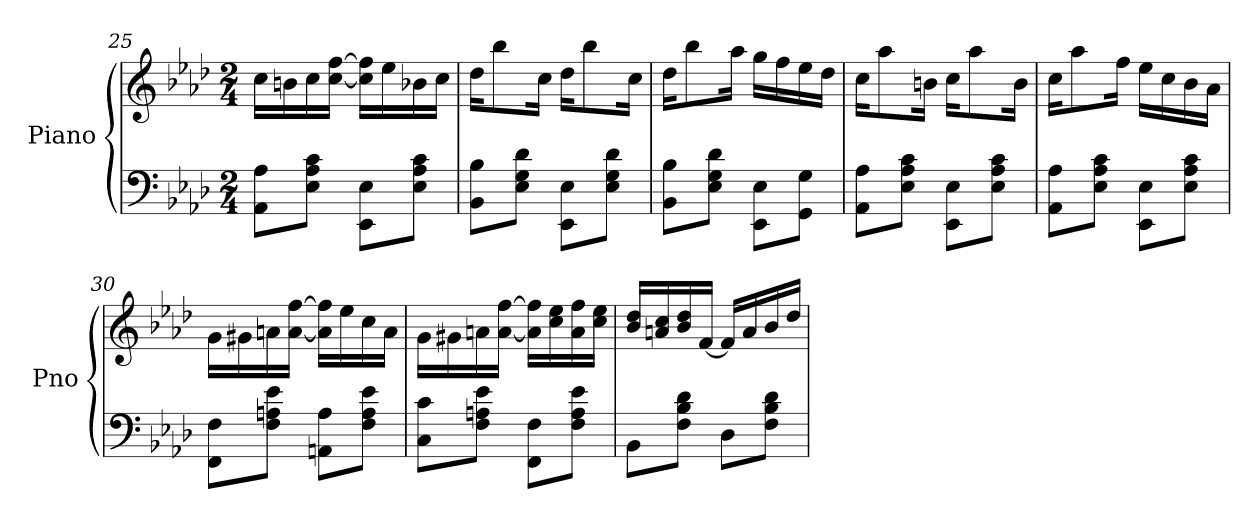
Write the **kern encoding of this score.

**kern	**kern
*part1	*part1
*staff2	*staff1
*I"Piano	*
*I'Pno	*
!!LO:PB:g=z
*clefF4	*clefG2
*k[b-e-a-d-]	*k[b-e-a-d-]
*M2/4	*M2/4
=25	=25
8AA-\ 8A-\L	16cc\LL
.	16bn\
8E-\ 8A-\ 8c\J	16cc\
.	[16cc\ [16ff\JJ
8EE-\ 8E-\L	16cc\] 16ff\]LL
.	16ee-\
8E-\ 8A-\ 8c\J	16b-X\
.	16cc\JJ
=26	=26
8BB-\ 8B-\L	16dd-\KL
.	8bb-\
8E-\ 8G\ 8d-\J	.
.	16cc\Jk
8EE-\ 8E-\L	16dd-\KL
.	8bb-\
8E-\ 8G\ 8d-\J	.
.	16cc\Jk
=27	=27
8BB-\ 8B-\L	16dd-\KL
.	8bb-\
8E-\ 8G\ 8d-\J	.
.	16aa-\Jk
8EE-\ 8E-\L	16gg\LL
.	16ff\
8GG\ 8G\J	16ee-\
.	16dd-\JJ
=28	=28
8AA-\ 8A-\L	16cc\KL
.	8aa-\
8E-\ 8A-\ 8c\J	.
.	16bn\Jk
8EE-\ 8E-\L	16cc\KL
.	8aa-\
8E-\ 8A-\ 8c\J	.
.	16b\Jk
=29	=29
8AA-\ 8A-\L	16cc\KL
.	8aa-\
8E-\ 8A-\ 8c\J	.
.	16ff\Jk
8EE-\ 8E-\L	16ee-\LL
.	16cc\
8E-\ 8A-\ 8c\J	16b-\
.	16a-\JJ
!!LO:LB:g=z
=30	=30
8FF\ 8F\L	16g\LL
.	16g#X\
8F\ 8An\ 8e-\J	16an\
.	[16a\ [16ff\JJ
8AAn\ 8A\L	16a\] 16ff\]LL
.	16ee-\
8F\ 8A\ 8e-\J	16cc\
.	16a\JJ
=31	=31
8C\ 8c\L	16g\LL
.	16g#X\
8F\ 8An\ 8e-\J	16an\
.	[16a\ [16ff\JJ
8FF\ 8F\L	16a\] 16ff\]LL
.	16cc\ 16ee-\
8F\ 8A\ 8e-\J	16a\ 16ff\
.	16cc\ 16ee-\JJ
=32	=32
8BB-\L	16b-/ 16dd-/LL
.	16an/ 16cc/
8F\ 8B-\ 8d-\J	16b-/ 16dd-/
.	[16f/JJ
8D-\L	16f/LL]
.	16a/
8F\ 8B-\ 8d-\J	16b-/
.	16dd-/JJ
=	=
*-	*-
